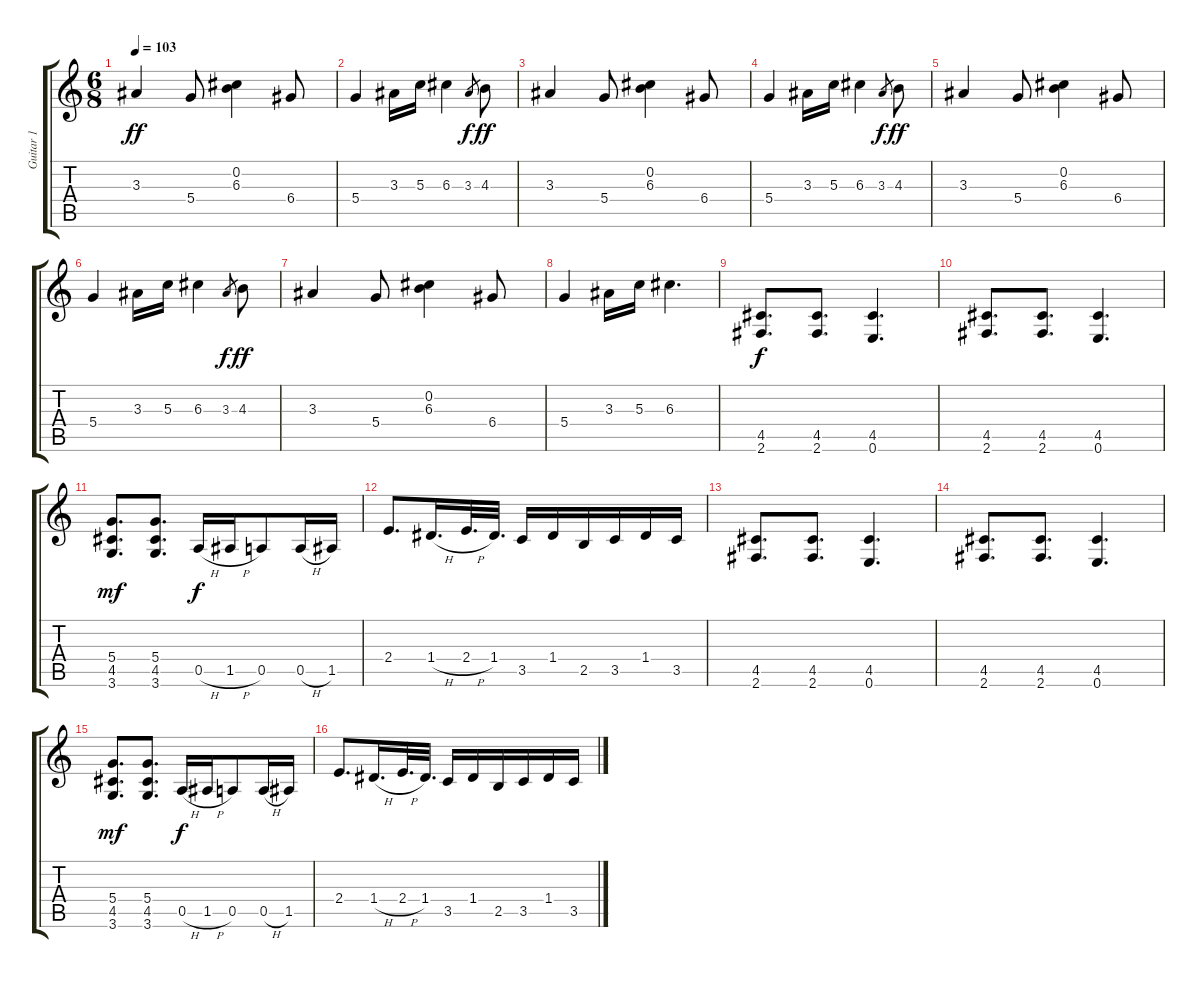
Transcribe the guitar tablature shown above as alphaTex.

\track ("Guitar 1" "Guitar 1") {instrument distortionguitar}
\staff {score tabs}
\tuning (E4 B3 G3 D3 A2 E2) {hide}
\ts (6 8)
\tempo 103
\clef g2
\ks c
3.3.4{dy ff} 5.4.8 (0.2 6.3).4 6.4.8 |
5.4.4 3.3.16 5.3.16 6.3.4 3.3.8{gr dy f} 4.3.8{dy ff} |
3.3.4 5.4.8 (0.2 6.3).4 6.4.8 |
5.4.4 3.3.16 5.3.16 6.3.4 3.3.8{gr dy f} 4.3.8{dy ff} |
3.3.4 5.4.8 (0.2 6.3).4 6.4.8 |
5.4.4 3.3.16 5.3.16 6.3.4 3.3.8{gr dy f} 4.3.8{dy ff} |
3.3.4 5.4.8 (0.2 6.3).4 6.4.8 |
5.4.4 3.3.16 5.3.16 6.3.4{d} |
(4.5 2.6).8{d dy f volume 16 balance 0 instrument distortionguitar} (4.5 2.6).8{d} (4.5 0.6).4{d} |
(4.5 2.6).8{d} (4.5 2.6).8{d} (4.5 0.6).4{d} |
(5.4 4.5 3.6).8{d dy mf} (5.4 4.5 3.6).8{d} 0.5{h}.16{dy f} 1.5{h}.16 0.5.8 0.5{h}.16 1.5.16 |
2.4.8{d} 1.4{h}.16{d} 2.4{h}.32{d} 1.4.32{d} 3.5.16 1.4.16 2.5.16 3.5.16 1.4.16 3.5.16 |
(4.5 2.6).8{d} (4.5 2.6).8{d} (4.5 0.6).4{d} |
(4.5 2.6).8{d} (4.5 2.6).8{d} (4.5 0.6).4{d} |
(5.4 4.5 3.6).8{d dy mf} (5.4 4.5 3.6).8{d} 0.5{h}.16{dy f} 1.5{h}.16 0.5.8 0.5{h}.16 1.5.16 |
2.4.8{d} 1.4{h}.16{d} 2.4{h}.32{d} 1.4.32{d} 3.5.16 1.4.16 2.5.16 3.5.16 1.4.16 3.5.16
